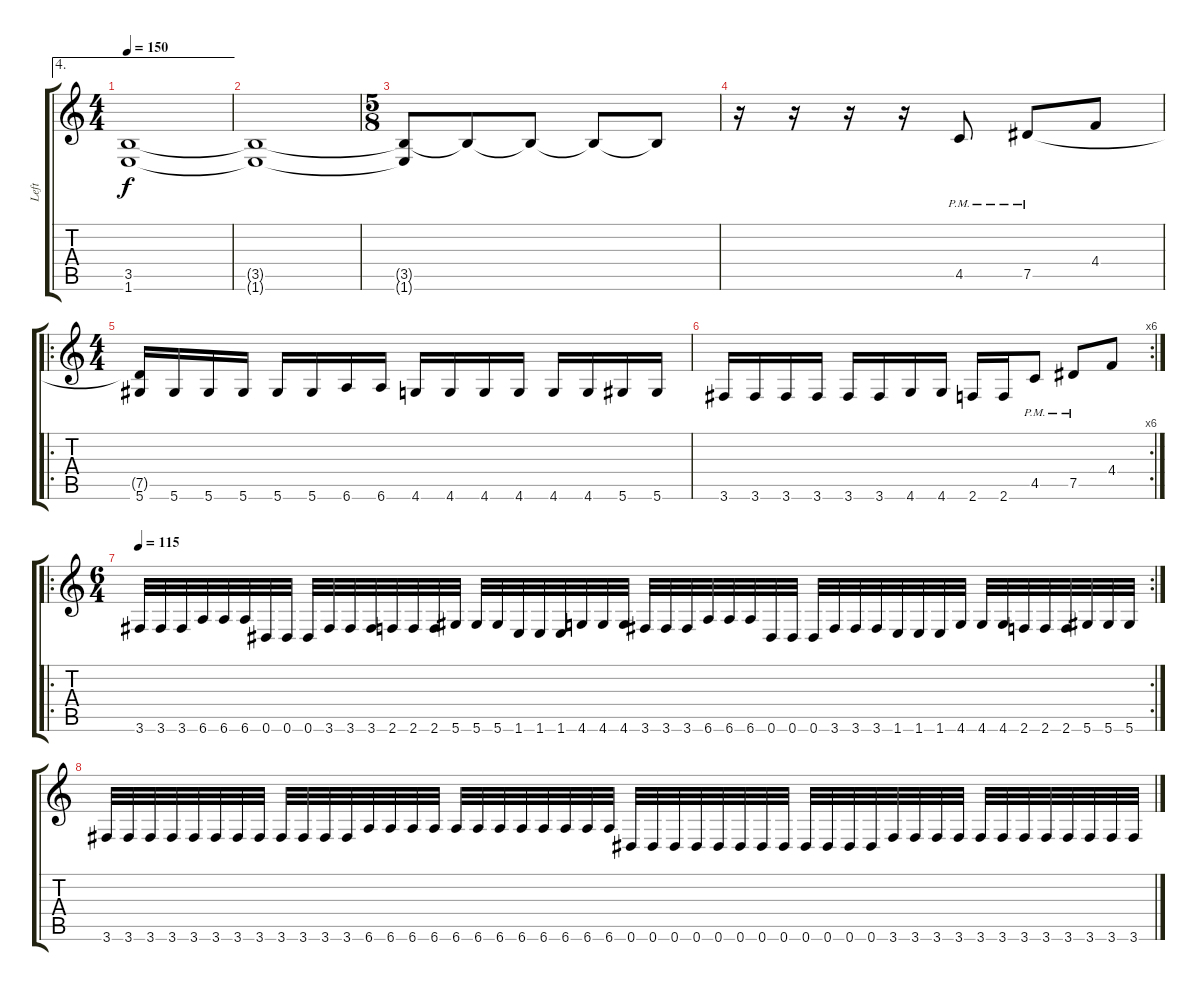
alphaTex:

\track ("Left" "Left") {instrument distortionguitar}
\staff {score tabs}
\tuning (Eb4 Bb3 Gb3 Db3 Ab2 Eb2) {hide}
\ae 4
\ts (4 4)
\tempo 150
\clef g2
\ks c
(3.5 1.6).1{dy f} |
(3.5{t} 1.6{t}).1 |
\ts (5 8)
(3.5{t} 1.6{t}).8 3.5{t}.8 3.5{t}.8 3.5{t}.8 3.5{t}.8 |
r.16 r.16 r.16 r.16 4.5{pm}.8 7.5{pm}.8 4.4.8 |
\ro
\ts (4 4)
(7.5{t} 5.6).16 5.6.16 5.6.16 5.6.16 5.6.16 5.6.16 6.6.16 6.6.16 4.6.16 4.6.16 4.6.16 4.6.16 4.6.16 4.6.16 5.6.16 5.6.16 |
\rc 6
3.6.16 3.6.16 3.6.16 3.6.16 3.6.16 3.6.16 4.6.16 4.6.16 2.6.16 2.6.16 4.5{pm}.8 7.5{pm}.8 4.4.8 |
\ro
\rc 2
\ts (6 4)
\tempo 115
3.6.32 3.6.32 3.6.32 6.6.32 6.6.32 6.6.32 0.6.32 0.6.32 0.6.32 3.6.32 3.6.32 3.6.32 2.6.32 2.6.32 2.6.32 5.6.32 5.6.32 5.6.32 1.6.32 1.6.32 1.6.32 4.6.32 4.6.32 4.6.32 3.6.32 3.6.32 3.6.32 6.6.32 6.6.32 6.6.32 0.6.32 0.6.32 0.6.32 3.6.32 3.6.32 3.6.32 1.6.32 1.6.32 1.6.32 4.6.32 4.6.32 4.6.32 2.6.32 2.6.32 2.6.32 5.6.32 5.6.32 5.6.32 |
3.6.32 3.6.32 3.6.32 3.6.32 3.6.32 3.6.32 3.6.32 3.6.32 3.6.32 3.6.32 3.6.32 3.6.32 6.6.32 6.6.32 6.6.32 6.6.32 6.6.32 6.6.32 6.6.32 6.6.32 6.6.32 6.6.32 6.6.32 6.6.32 0.6.32 0.6.32 0.6.32 0.6.32 0.6.32 0.6.32 0.6.32 0.6.32 0.6.32 0.6.32 0.6.32 0.6.32 3.6.32 3.6.32 3.6.32 3.6.32 3.6.32 3.6.32 3.6.32 3.6.32 3.6.32 3.6.32 3.6.32 3.6.32
